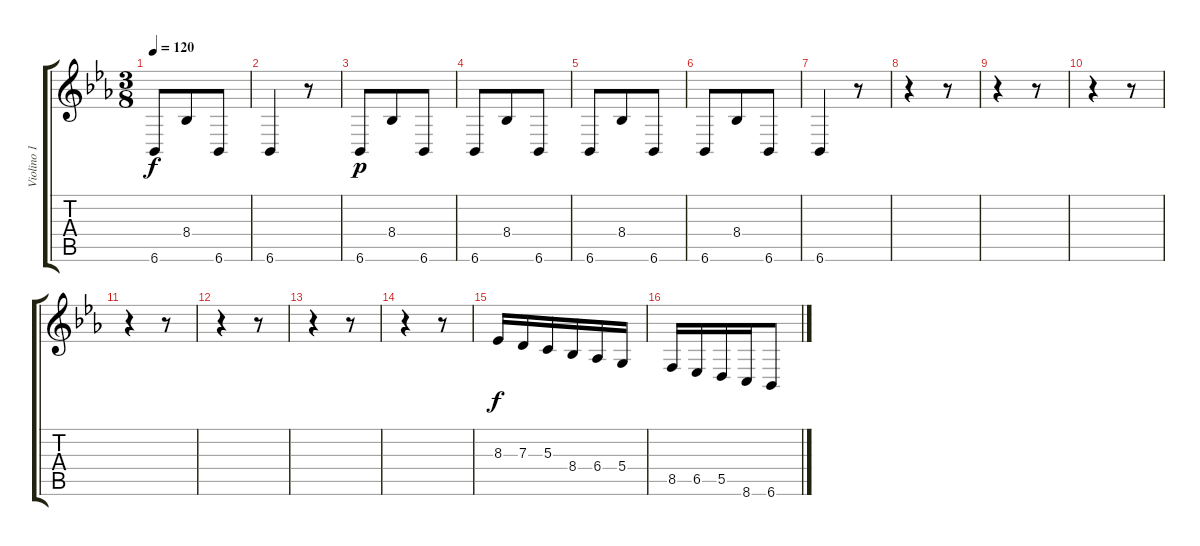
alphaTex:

\track ("Violino 1" "Violino 1") {instrument violin}
\staff {score tabs}
\tuning (E4 B3 G3 D3 A2 E2) {hide}
\ts (3 8)
\tempo 120
\clef g2
\ks eb
6.6.8{dy f} 8.4.8 6.6.8 |
6.6.4 r.8 |
6.6.8{dy p} 8.4.8 6.6.8 |
6.6.8 8.4.8 6.6.8 |
6.6.8 8.4.8 6.6.8 |
6.6.8 8.4.8 6.6.8 |
6.6.4 r.8 |
r.4 r.8 |
r.4 r.8 |
r.4 r.8 |
r.4 r.8 |
r.4 r.8 |
r.4 r.8 |
r.4 r.8 |
8.3.16{dy f} 7.3.16 5.3.16 8.4.16 6.4.16 5.4.16 |
8.5.16 6.5.16 5.5.16 8.6.16 6.6.8
